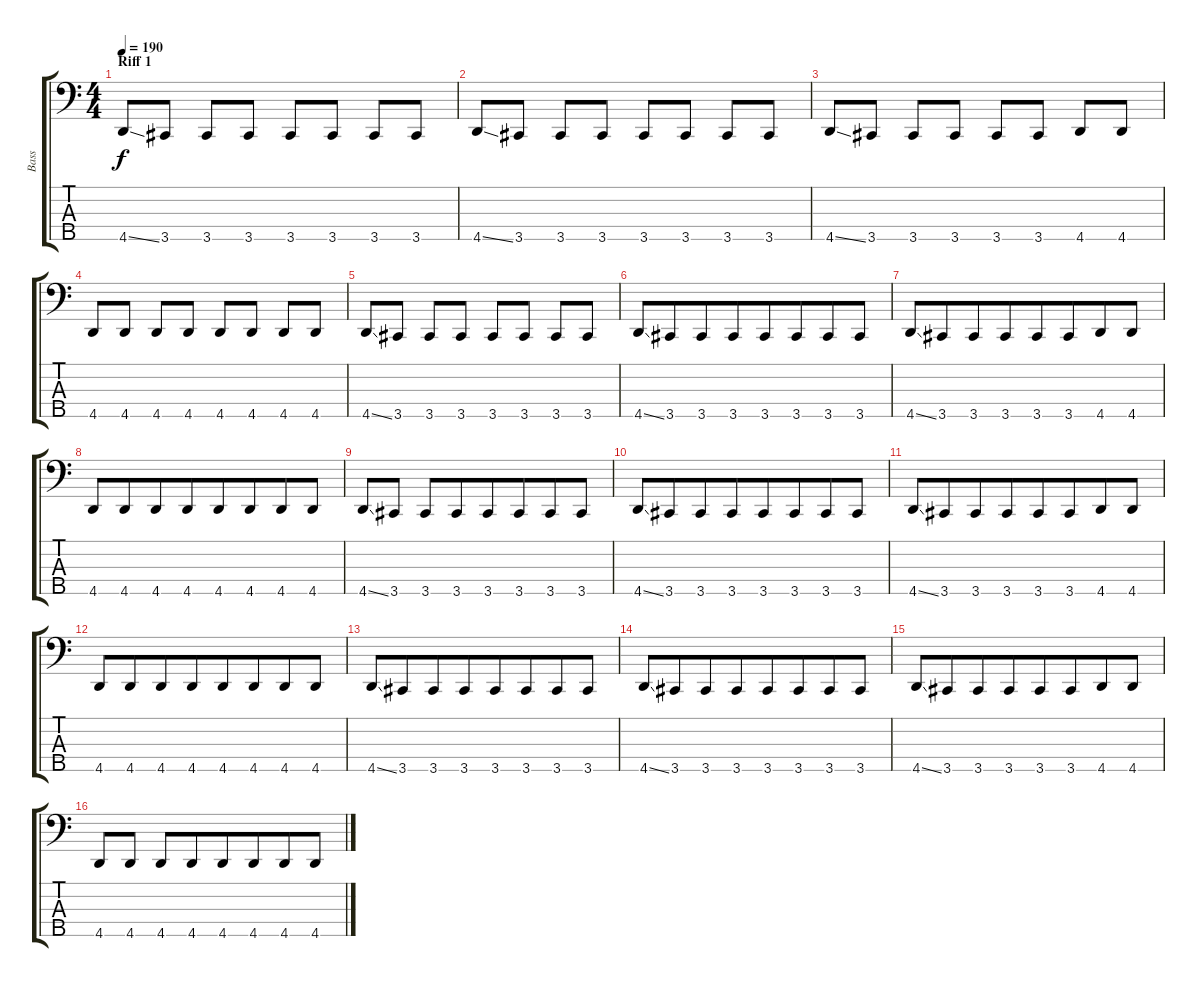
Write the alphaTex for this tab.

\track ("Bass" "Bass") {instrument electricbassfinger}
\staff {score tabs}
\tuning (Gb2 Db2 Ab1 Eb1 Bb0) {hide}
\ts (4 4)
\section ("" "Riff 1")
\tempo 190
\clef f4
\ks c
4.5{ss}.8{dy f} 3.5.8 3.5.8 3.5.8 3.5.8 3.5.8 3.5.8 3.5.8 |
4.5{ss}.8 3.5.8 3.5.8 3.5.8 3.5.8 3.5.8 3.5.8 3.5.8 |
4.5{ss}.8 3.5.8 3.5.8 3.5.8 3.5.8 3.5.8 4.5.8 4.5.8 |
4.5.8 4.5.8 4.5.8 4.5.8 4.5.8 4.5.8 4.5.8 4.5.8 |
4.5{ss}.8 3.5.8 3.5.8 3.5.8 3.5.8 3.5.8 3.5.8 3.5.8 |
4.5{ss}.8{beam merge} 3.5.8{beam merge} 3.5.8 3.5.8{beam merge} 3.5.8{beam merge} 3.5.8{beam merge} 3.5.8{beam merge} 3.5.8 |
4.5{ss}.8{beam merge} 3.5.8{beam merge} 3.5.8{beam merge} 3.5.8{beam merge} 3.5.8{beam merge} 3.5.8{beam merge} 4.5.8{beam merge} 4.5.8 |
4.5.8{beam merge} 4.5.8{beam merge} 4.5.8{beam merge} 4.5.8{beam merge} 4.5.8{beam merge} 4.5.8{beam merge} 4.5.8{beam merge} 4.5.8 |
4.5{ss}.8 3.5.8 3.5.8{beam merge} 3.5.8{beam merge} 3.5.8 3.5.8{beam merge} 3.5.8{beam merge} 3.5.8 |
4.5{ss}.8{beam merge} 3.5.8{beam merge} 3.5.8{beam merge} 3.5.8{beam merge} 3.5.8{beam merge} 3.5.8{beam merge} 3.5.8{beam merge} 3.5.8 |
4.5{ss}.8 3.5.8{beam merge} 3.5.8{beam merge} 3.5.8{beam merge} 3.5.8{beam merge} 3.5.8{beam merge} 4.5.8{beam merge} 4.5.8 |
4.5.8{beam merge} 4.5.8{beam merge} 4.5.8{beam merge} 4.5.8{beam merge} 4.5.8 4.5.8{beam merge} 4.5.8{beam merge} 4.5.8 |
4.5{ss}.8 3.5.8{beam merge} 3.5.8{beam merge} 3.5.8{beam merge} 3.5.8{beam merge} 3.5.8{beam merge} 3.5.8{beam merge} 3.5.8 |
4.5{ss}.8{beam merge} 3.5.8{beam merge} 3.5.8{beam merge} 3.5.8{beam merge} 3.5.8{beam merge} 3.5.8{beam merge} 3.5.8{beam merge} 3.5.8 |
4.5{ss}.8{beam merge} 3.5.8{beam merge} 3.5.8{beam merge} 3.5.8{beam merge} 3.5.8{beam merge} 3.5.8{beam merge} 4.5.8{beam merge} 4.5.8 |
4.5.8{beam merge} 4.5.8 4.5.8{beam merge} 4.5.8{beam merge} 4.5.8{beam merge} 4.5.8{beam merge} 4.5.8{beam merge} 4.5.8
